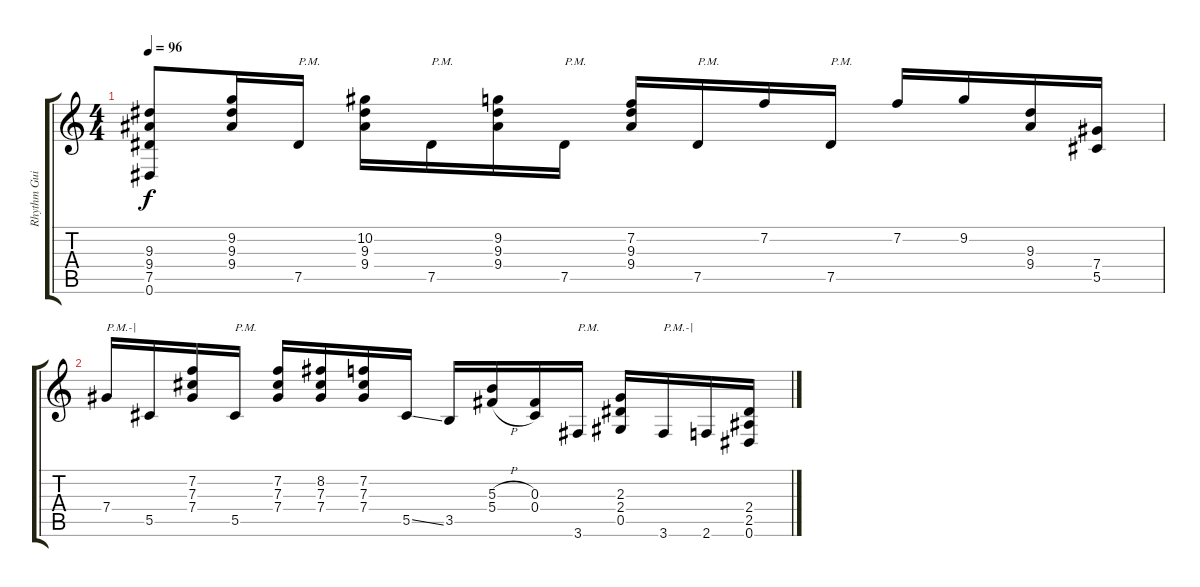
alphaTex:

\track ("Rhythm Guitar" "Rhythm Gui") {instrument overdrivenguitar}
\staff {score tabs}
\tuning (Eb4 Bb3 Gb3 Db3 Ab2 Eb2) {hide}
\ts (4 4)
\tempo 96
\clef g2
\ks c
(9.3 9.4 7.5 0.6).8{dy f volume 7} (9.2 9.3 9.4).16 7.5.16{txt "P.M."} (10.2 9.3 9.4).16 7.5.16{txt "P.M."} (9.2 9.3 9.4).16 7.5.16{txt "P.M."} (7.2 9.3 9.4).16 7.5.16{txt "P.M."} 7.2.16 7.5.16{txt "P.M."} 7.2.16 9.2.16 (9.3 9.4).16 (7.4 5.5).16 |
7.4.16{txt "P.M.-|" volume 3} 5.5.16 (7.2 7.3 7.4).16 5.5.16{txt "P.M."} (7.2 7.3 7.4).16 (8.2 7.3 7.4).16 (7.2 7.3 7.4).16 5.5{ss}.16 3.5.16 (5.3{h} 5.4{h}).16 (0.3 0.4).16 3.6.16{txt "P.M."} (2.3 2.4 0.5).16 3.6.16{txt "P.M.-|"} 2.6.16 (2.4 2.5 0.6).16
